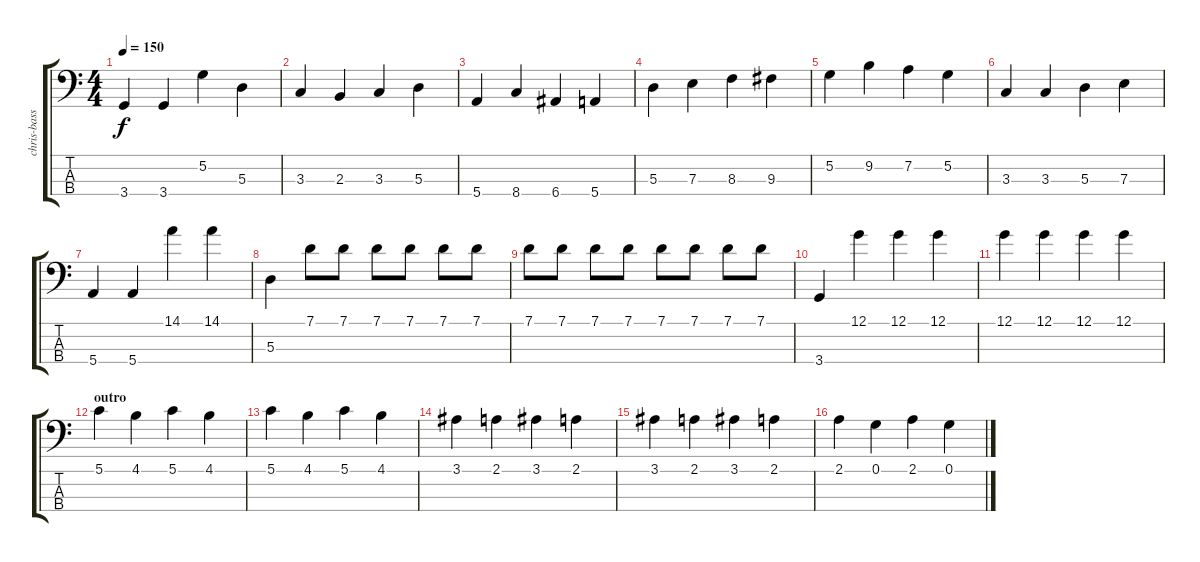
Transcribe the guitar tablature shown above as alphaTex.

\track ("chris-bass" "chris-bass") {instrument electricbasspick}
\staff {score tabs}
\tuning (G2 D2 A1 E1) {hide}
\ts (4 4)
\tempo 150
\clef f4
\ks c
3.4.4{dy f} 3.4.4 5.2.4 5.3.4 |
3.3.4 2.3.4 3.3.4 5.3.4 |
5.4.4 8.4.4 6.4.4 5.4.4 |
5.3.4 7.3.4 8.3.4 9.3.4 |
5.2.4 9.2.4 7.2.4 5.2.4 |
3.3.4 3.3.4 5.3.4 7.3.4 |
5.4.4 5.4.4 14.1.4 14.1.4 |
5.3.4 7.1.8 7.1.8 7.1.8 7.1.8 7.1.8 7.1.8 |
7.1.8 7.1.8 7.1.8 7.1.8 7.1.8 7.1.8 7.1.8 7.1.8 |
3.4.4 12.1.4 12.1.4 12.1.4 |
12.1.4 12.1.4 12.1.4 12.1.4 |
\section ("" "outro")
5.1.4 4.1.4 5.1.4 4.1.4 |
5.1.4 4.1.4 5.1.4 4.1.4 |
3.1.4 2.1.4 3.1.4 2.1.4 |
3.1.4 2.1.4 3.1.4 2.1.4 |
2.1.4 0.1.4 2.1.4 0.1.4
